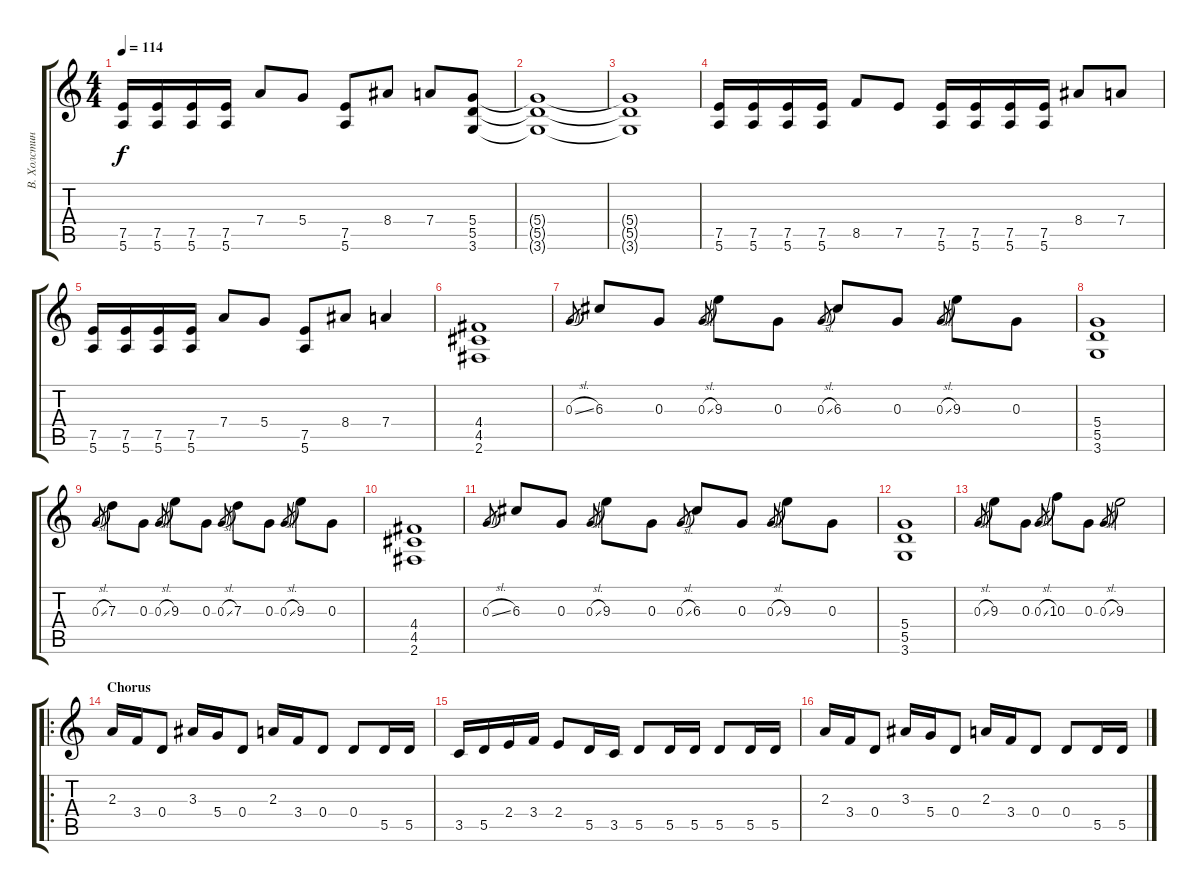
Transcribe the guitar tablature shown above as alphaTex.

\track ("В. Холстинин" "В. Холстин") {instrument overdrivenguitar}
\staff {score tabs}
\tuning (E4 B3 G3 D3 A2 E2) {hide}
\ts (4 4)
\tempo 114
\clef g2
\ks c
(7.5 5.6).16{dy f} (7.5 5.6).16 (7.5 5.6).16 (7.5 5.6).16 7.4.8 5.4.8 (7.5 5.6).8 8.4.8 7.4.8 (5.4 5.5 3.6).8 |
(5.4{t} 5.5{t} 3.6{t}).1 |
(5.4{t} 5.5{t} 3.6{t}).1 |
(7.5 5.6).16 (7.5 5.6).16 (7.5 5.6).16 (7.5 5.6).16 8.5.8 7.5.8 (7.5 5.6).16 (7.5 5.6).16 (7.5 5.6).16 (7.5 5.6).16 8.4.8 7.4.8 |
(7.5 5.6).16 (7.5 5.6).16 (7.5 5.6).16 (7.5 5.6).16 7.4.8 5.4.8 (7.5 5.6).8 8.4.8 7.4.4 |
(4.4 4.5 2.6).1 |
0.3{sl}.8{gr} 6.3.8 0.3.8 0.3{sl}.8{gr} 9.3.8 0.3.8 0.3{sl}.8{gr} 6.3.8 0.3.8 0.3{sl}.8{gr} 9.3.8 0.3.8 |
(5.4 5.5 3.6).1 |
0.3{sl}.8{gr} 7.3.8 0.3.8 0.3{sl}.8{gr} 9.3.8 0.3.8 0.3{sl}.8{gr} 7.3.8 0.3.8 0.3{sl}.8{gr} 9.3.8 0.3.8 |
(4.4 4.5 2.6).1 |
0.3{sl}.8{gr} 6.3.8 0.3.8 0.3{sl}.8{gr} 9.3.8 0.3.8 0.3{sl}.8{gr} 6.3.8 0.3.8 0.3{sl}.8{gr} 9.3.8 0.3.8 |
(5.4 5.5 3.6).1 |
0.3{sl}.8{gr} 9.3.8 0.3.8 0.3{sl}.8{gr} 10.3.8 0.3.8 0.3{sl}.8{gr} 9.3.2 |
\ro
\section ("" "Chorus")
2.3.16 3.4.16 0.4.8 3.3.16 5.4.16 0.4.8 2.3.16 3.4.16 0.4.8 0.4.8 5.5.16 5.5.16 |
3.5.16 5.5.16 2.4.16 3.4.16 2.4.8 5.5.16 3.5.16 5.5.8 5.5.16 5.5.16 5.5.8 5.5.16 5.5.16 |
2.3.16 3.4.16 0.4.8 3.3.16 5.4.16 0.4.8 2.3.16 3.4.16 0.4.8 0.4.8 5.5.16 5.5.16
